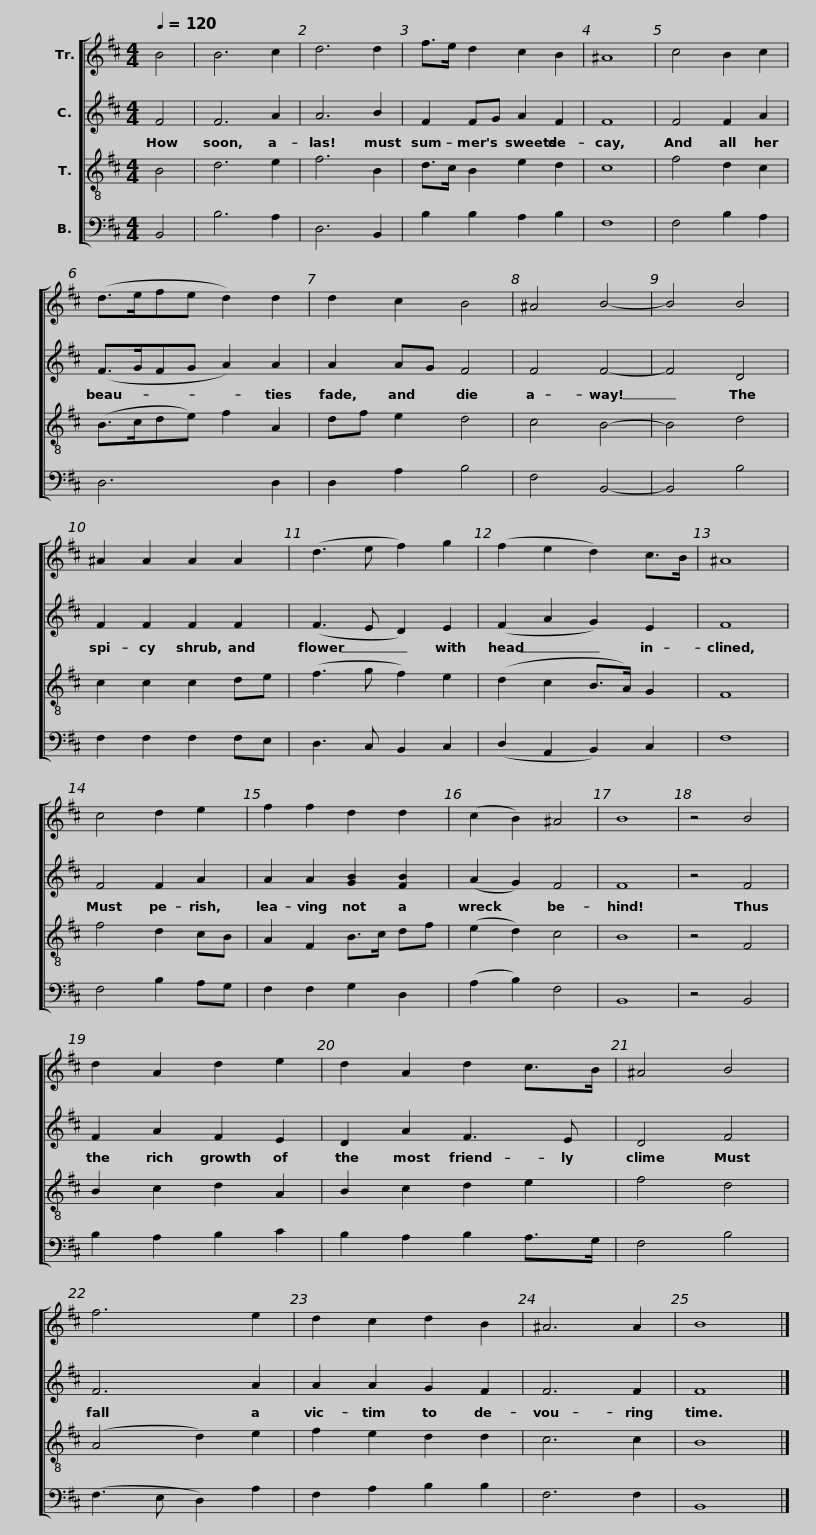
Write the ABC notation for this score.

X:1
%%score [ 1 2 3 4 ]
L:1/8
Q:1/4=120
M:4/4
I:linebreak $
K:D
V:1 treble
V:2 treble
V:3 treble-8
V:4 bass
V:1
 B4 | B6 c2 | d6 d2 | f>e d2 c2 B2 | ^A8 | %5
 c4 B2 c2 | (d>efe d2) d2 | d2 c2 B4 | ^A4 B4- |$ B4 B4 |$ %10
 ^A2 A2 A2 A2 | (d3 e f2) g2 | (f2 e2 d2) c>B | ^A8 | c4 d2 e2 | %15
 f2 f2 d2 d2 | (c2 B2) ^A4 |$ B8 |$ z4 B4 | d2 A2 d2 e2 | %20
 d2 A2 d2 c>B | ^A4 B4 | f6 e2 | d2 c2 d2 B2 | ^A6 A2 | %25
 B8 |] %26
V:2
 F4 | F6 A2 | A6 B2 | F2 FG A2 F2 | F8 | %5
 F4 F2 A2 | (F>GFG A2) A2 | A2 AG F4 | F4 F4- |$ F4 D4 |$ %10
 F2 F2 F2 F2 | (F3 E D2) E2 | (F2 A2 G2) E2 | F8 | F4 F2 A2 | %15
 A2 A2 [GB]2 [FB]2 | (A2 G2) F4 |$ F8 |$ z4 F4 | F2 A2 F2 E2 | %20
 D2 A2 F3 E | D4 F4 | F6 A2 | A2 A2 G2 F2 | F6 F2 | %25
 F8 |] %26
V:3
 B4 | d6 e2 | f6 B2 | d>c B2 e2 d2 | c8 | %5
 f4 d2 c2 | (B>cde) f2 A2 | df e2 d4 | c4 B4- |$ B4 d4 |$ %10
 c2 c2 c2 de | (f3 g f2) e2 | (d2 c2 B>A) G2 | F8 | f4 d2 cB | %15
 A2 F2 B>c df | (e2 d2) c4 |$ B8 |$ z4 F4 | B2 c2 d2 A2 | %20
 B2 c2 d2 e2 | f4 d4 | (A4 d2) e2 | f2 e2 d2 d2 | c6 c2 | %25
 B8 |] %26
V:4
 B,,4 | B,6 A,2 | D,6 B,,2 | B,2 B,2 A,2 B,2 | F,8 | %5
 F,4 B,2 A,2 | D,6 D,2 | D,2 A,2 B,4 | F,4 B,,4- |$ B,,4 B,4 |$ %10
 F,2 F,2 F,2 F,E, | D,3 C, B,,2 C,2 | (D,2 A,,2 B,,2) C,2 | F,8 | F,4 B,2 A,G, | %15
 F,2 F,2 G,2 D,2 | (A,2 B,2) F,4 |$ B,,8 |$ z4 B,,4 | B,2 A,2 B,2 C2 | %20
 B,2 A,2 B,2 A,>G, | F,4 B,4 | (F,3 E, D,2) A,2 | F,2 A,2 B,2 B,2 | F,6 F,2 | %25
 B,,8 |] %26
